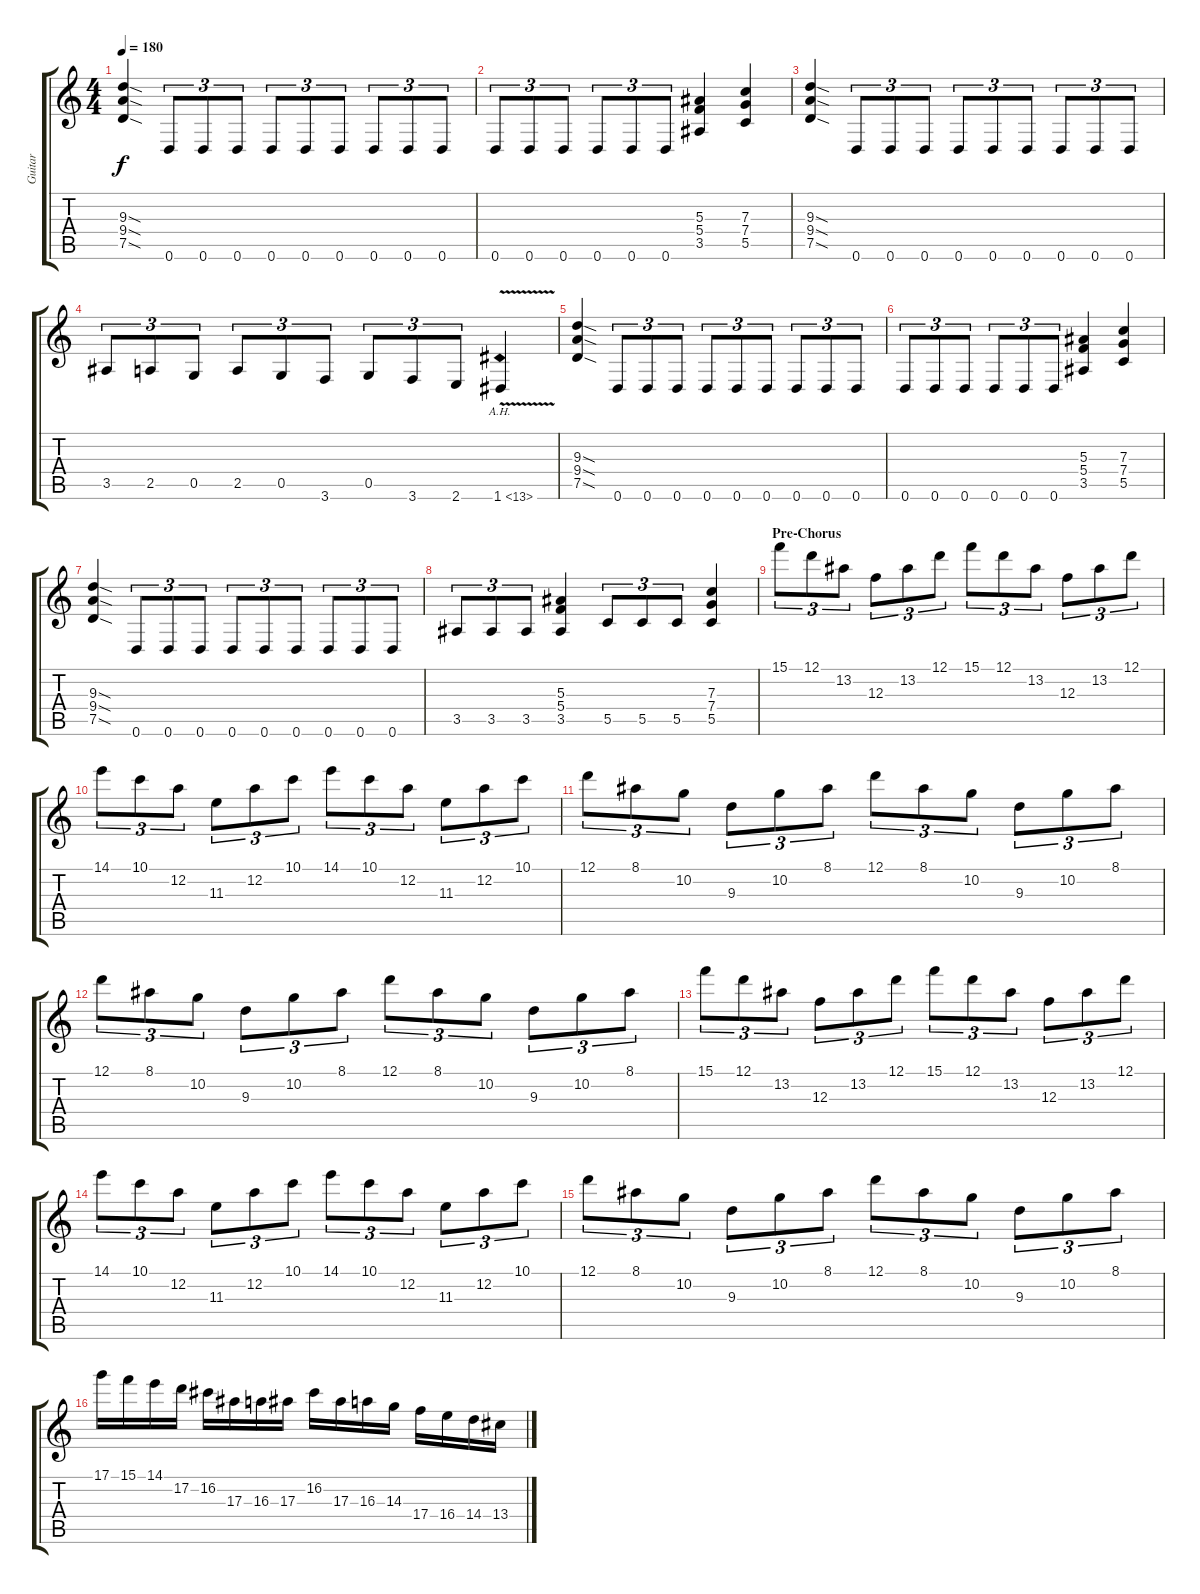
\track ("Guitar" "Guitar") {instrument distortionguitar}
\staff {score tabs}
\tuning (D4 A3 F3 C3 G2 D2) {hide}
\ts (4 4)
\tempo 180
\clef g2
\ks c
(9.3{sod} 9.4{sod} 7.5{sod}).4{dy f} 0.6.8{tu (3 2)} 0.6.8{tu (3 2)} 0.6.8{tu (3 2)} 0.6.8{tu (3 2)} 0.6.8{tu (3 2)} 0.6.8{tu (3 2)} 0.6.8{tu (3 2)} 0.6.8{tu (3 2)} 0.6.8{tu (3 2)} |
0.6.8{tu (3 2)} 0.6.8{tu (3 2)} 0.6.8{tu (3 2)} 0.6.8{tu (3 2)} 0.6.8{tu (3 2)} 0.6.8{tu (3 2)} (5.3 5.4 3.5).4 (7.3 7.4 5.5).4 |
(9.3{sod} 9.4{sod} 7.5{sod}).4 0.6.8{tu (3 2)} 0.6.8{tu (3 2)} 0.6.8{tu (3 2)} 0.6.8{tu (3 2)} 0.6.8{tu (3 2)} 0.6.8{tu (3 2)} 0.6.8{tu (3 2)} 0.6.8{tu (3 2)} 0.6.8{tu (3 2)} |
3.5.8{tu (3 2)} 2.5.8{tu (3 2)} 0.5.8{tu (3 2)} 2.5.8{tu (3 2)} 0.5.8{tu (3 2)} 3.6.8{tu (3 2)} 0.5.8{tu (3 2)} 3.6.8{tu (3 2)} 2.6.8{tu (3 2)} 1.6{ah 12 v}.4 |
(9.3{sod} 9.4{sod} 7.5{sod}).4 0.6.8{tu (3 2)} 0.6.8{tu (3 2)} 0.6.8{tu (3 2)} 0.6.8{tu (3 2)} 0.6.8{tu (3 2)} 0.6.8{tu (3 2)} 0.6.8{tu (3 2)} 0.6.8{tu (3 2)} 0.6.8{tu (3 2)} |
0.6.8{tu (3 2)} 0.6.8{tu (3 2)} 0.6.8{tu (3 2)} 0.6.8{tu (3 2)} 0.6.8{tu (3 2)} 0.6.8{tu (3 2)} (5.3 5.4 3.5).4 (7.3 7.4 5.5).4 |
(9.3{sod} 9.4{sod} 7.5{sod}).4 0.6.8{tu (3 2)} 0.6.8{tu (3 2)} 0.6.8{tu (3 2)} 0.6.8{tu (3 2)} 0.6.8{tu (3 2)} 0.6.8{tu (3 2)} 0.6.8{tu (3 2)} 0.6.8{tu (3 2)} 0.6.8{tu (3 2)} |
3.5.8{tu (3 2)} 3.5.8{tu (3 2)} 3.5.8{tu (3 2)} (5.3 5.4 3.5).4 5.5.8{tu (3 2)} 5.5.8{tu (3 2)} 5.5.8{tu (3 2)} (7.3 7.4 5.5).4 |
\section ("" "Pre-Chorus")
15.1.8{tu (3 2)} 12.1.8{tu (3 2)} 13.2.8{tu (3 2)} 12.3.8{tu (3 2)} 13.2.8{tu (3 2)} 12.1.8{tu (3 2)} 15.1.8{tu (3 2)} 12.1.8{tu (3 2)} 13.2.8{tu (3 2)} 12.3.8{tu (3 2)} 13.2.8{tu (3 2)} 12.1.8{tu (3 2)} |
14.1.8{tu (3 2)} 10.1.8{tu (3 2)} 12.2.8{tu (3 2)} 11.3.8{tu (3 2)} 12.2.8{tu (3 2)} 10.1.8{tu (3 2)} 14.1.8{tu (3 2)} 10.1.8{tu (3 2)} 12.2.8{tu (3 2)} 11.3.8{tu (3 2)} 12.2.8{tu (3 2)} 10.1.8{tu (3 2)} |
12.1.8{tu (3 2)} 8.1.8{tu (3 2)} 10.2.8{tu (3 2)} 9.3.8{tu (3 2)} 10.2.8{tu (3 2)} 8.1.8{tu (3 2)} 12.1.8{tu (3 2)} 8.1.8{tu (3 2)} 10.2.8{tu (3 2)} 9.3.8{tu (3 2)} 10.2.8{tu (3 2)} 8.1.8{tu (3 2)} |
12.1.8{tu (3 2)} 8.1.8{tu (3 2)} 10.2.8{tu (3 2)} 9.3.8{tu (3 2)} 10.2.8{tu (3 2)} 8.1.8{tu (3 2)} 12.1.8{tu (3 2)} 8.1.8{tu (3 2)} 10.2.8{tu (3 2)} 9.3.8{tu (3 2)} 10.2.8{tu (3 2)} 8.1.8{tu (3 2)} |
15.1.8{tu (3 2)} 12.1.8{tu (3 2)} 13.2.8{tu (3 2)} 12.3.8{tu (3 2)} 13.2.8{tu (3 2)} 12.1.8{tu (3 2)} 15.1.8{tu (3 2)} 12.1.8{tu (3 2)} 13.2.8{tu (3 2)} 12.3.8{tu (3 2)} 13.2.8{tu (3 2)} 12.1.8{tu (3 2)} |
14.1.8{tu (3 2)} 10.1.8{tu (3 2)} 12.2.8{tu (3 2)} 11.3.8{tu (3 2)} 12.2.8{tu (3 2)} 10.1.8{tu (3 2)} 14.1.8{tu (3 2)} 10.1.8{tu (3 2)} 12.2.8{tu (3 2)} 11.3.8{tu (3 2)} 12.2.8{tu (3 2)} 10.1.8{tu (3 2)} |
12.1.8{tu (3 2)} 8.1.8{tu (3 2)} 10.2.8{tu (3 2)} 9.3.8{tu (3 2)} 10.2.8{tu (3 2)} 8.1.8{tu (3 2)} 12.1.8{tu (3 2)} 8.1.8{tu (3 2)} 10.2.8{tu (3 2)} 9.3.8{tu (3 2)} 10.2.8{tu (3 2)} 8.1.8{tu (3 2)} |
17.1.16 15.1.16 14.1.16 17.2.16 16.2.16 17.3.16 16.3.16 17.3.16 16.2.16 17.3.16 16.3.16 14.3.16 17.4.16 16.4.16 14.4.16 13.4.16
